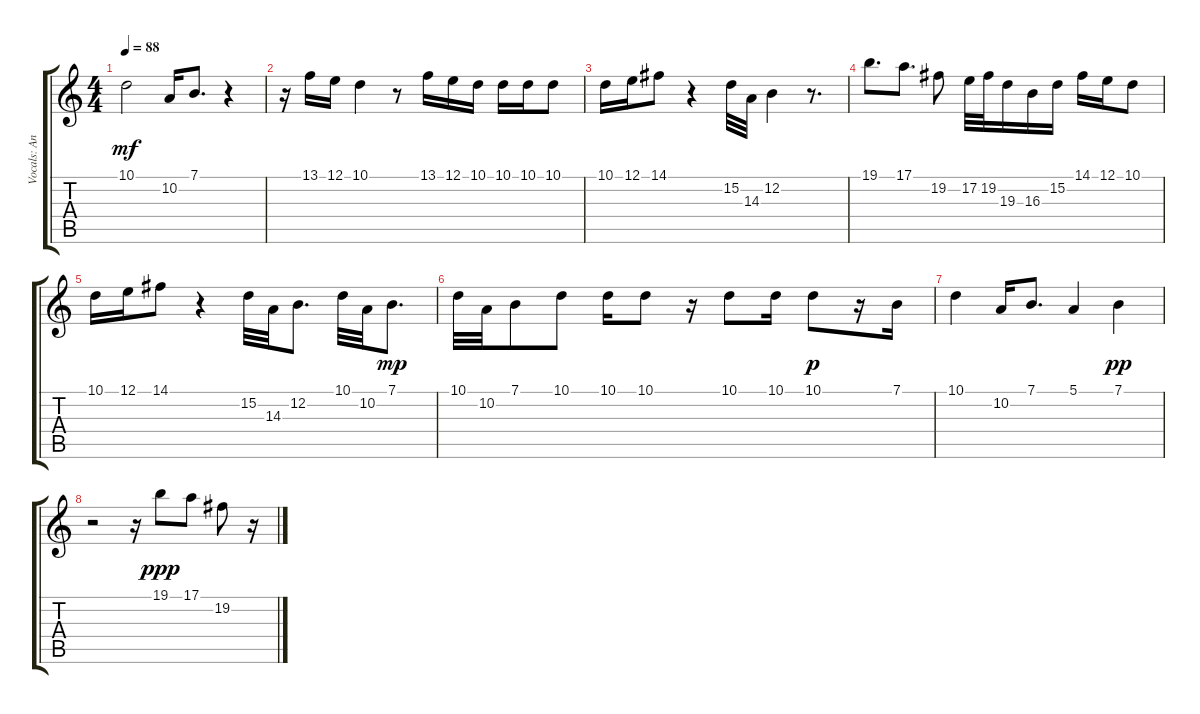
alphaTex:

\track ("Vocals: Ann Wilson" "Vocals: An") {instrument lead1square}
\staff {score tabs}
\tuning (E4 B3 G3 D3 A2 E2) {hide}
\ts (4 4)
\tempo 88
\clef g2
\ks c
10.1.2{dy mf} 10.2.16 7.1.8{d} r.4 |
r.16 13.1.16 12.1.16 10.1.4 r.8 13.1.16 12.1.16 10.1.16 10.1.16 10.1.16 10.1.8 |
10.1.16 12.1.16 14.1.8 r.4 15.2.32 14.3.32 12.2.4 r.8{d} |
19.1.8{d} 17.1.8{d} 19.2.8 17.2.32 19.2.32 19.3.16 16.3.16 15.2.16 14.1.16 12.1.16 10.1.8 |
10.1.16 12.1.16 14.1.8 r.4 15.2.32 14.3.32 12.2.8{d} 10.1.32 10.2.32 7.1.8{d dy mp} |
10.1.32 10.2.32 7.1.8 10.1.8 10.1.16 10.1.8 r.16 10.1.8 10.1.16 10.1.8{dy p} r.16 7.1.16 |
10.1.4 10.2.16 7.1.8{d} 5.1.4 7.1.4{dy pp} |
r.2 r.16 19.1.8{dy ppp} 17.1.8 19.2.8 r.16
